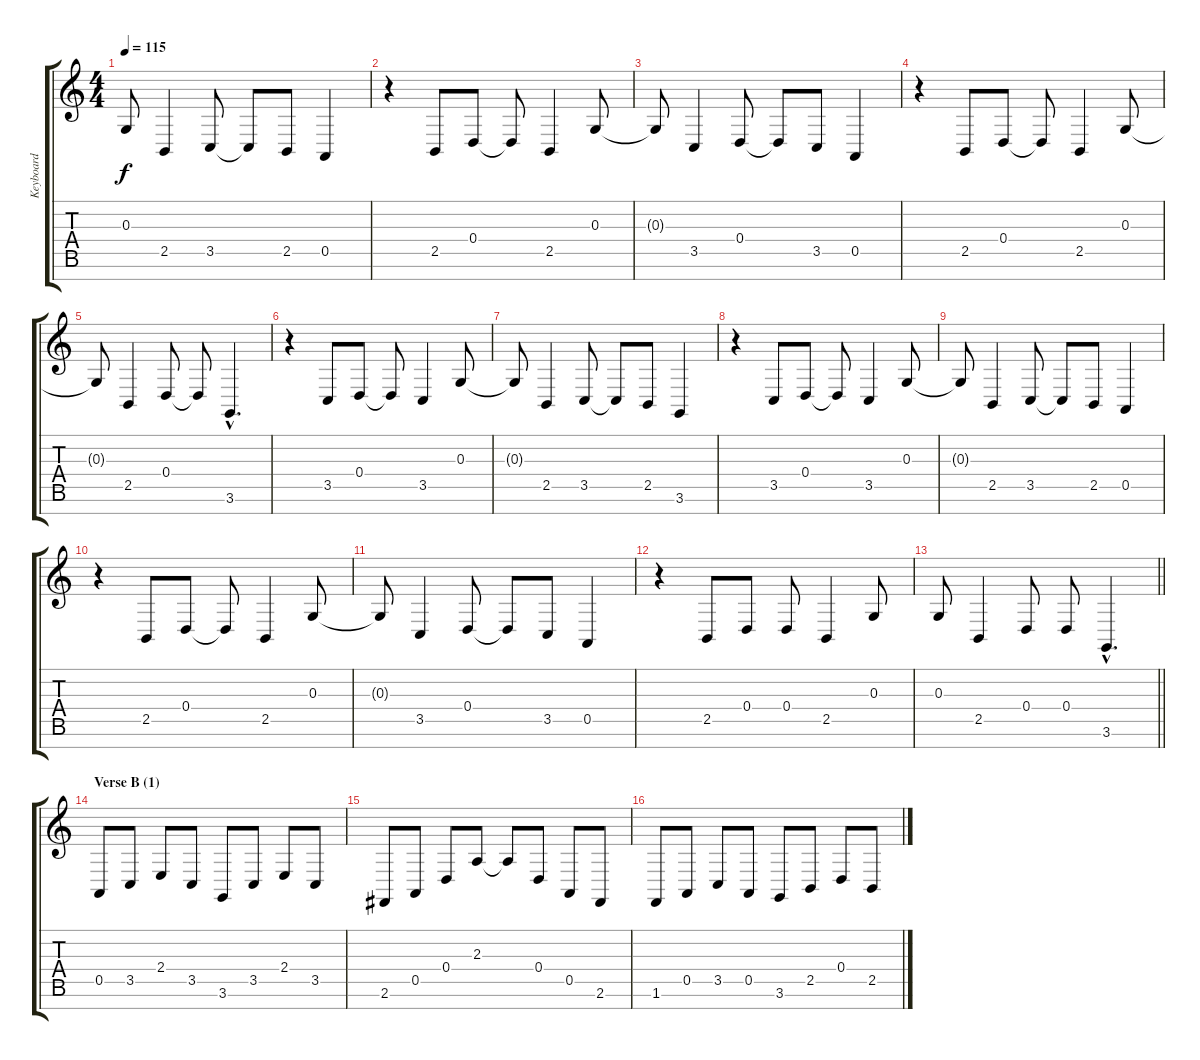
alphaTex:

\track ("Keyboard" "Keyboard") {instrument stringensemble1}
\staff {score tabs}
\tuning (E4 B3 G3 D3 A2 E2 B1) {hide}
\ts (4 4)
\tempo 115
\clef g2
\ks c
0.3{t}.8{dy f} 2.5.4 3.5.8 3.5{t}.8 2.5.8 0.5.4 |
r.4 2.5.8 0.4.8 0.4{t}.8 2.5.4 0.3.8 |
0.3{t}.8 3.5.4 0.4.8 0.4{t}.8 3.5.8 0.5.4 |
r.4 2.5.8 0.4.8 0.4{t}.8 2.5.4 0.3.8 |
0.3{t}.8 2.5.4 0.4.8 0.4{t}.8 3.6{hac}.4{d} |
r.4 3.5.8 0.4.8 0.4{t}.8 3.5.4 0.3.8 |
0.3{t}.8 2.5.4 3.5.8 3.5{t}.8 2.5.8 3.6.4 |
r.4 3.5.8 0.4.8 0.4{t}.8 3.5.4 0.3.8 |
0.3{t}.8 2.5.4 3.5.8 3.5{t}.8 2.5.8 0.5.4 |
r.4 2.5.8 0.4.8 0.4{t}.8 2.5.4 0.3.8 |
0.3{t}.8 3.5.4 0.4.8 0.4{t}.8 3.5.8 0.5.4 |
r.4 2.5.8 0.4.8 0.4.8 2.5.4 0.3.8 |
\barLineRight lightlight
0.3.8 2.5.4 0.4.8 0.4.8 3.6{hac}.4{d} |
\section ("" "Verse B (1)")
0.5.8 3.5.8 2.4.8 3.5.8 3.6.8 3.5.8 2.4.8 3.5.8 |
2.6.8 0.5.8 0.4.8 2.3.8 2.3{t}.8 0.4.8 0.5.8 2.6.8 |
1.6.8 0.5.8 3.5.8 0.5.8 3.6.8 2.5.8 0.4.8 2.5.8
